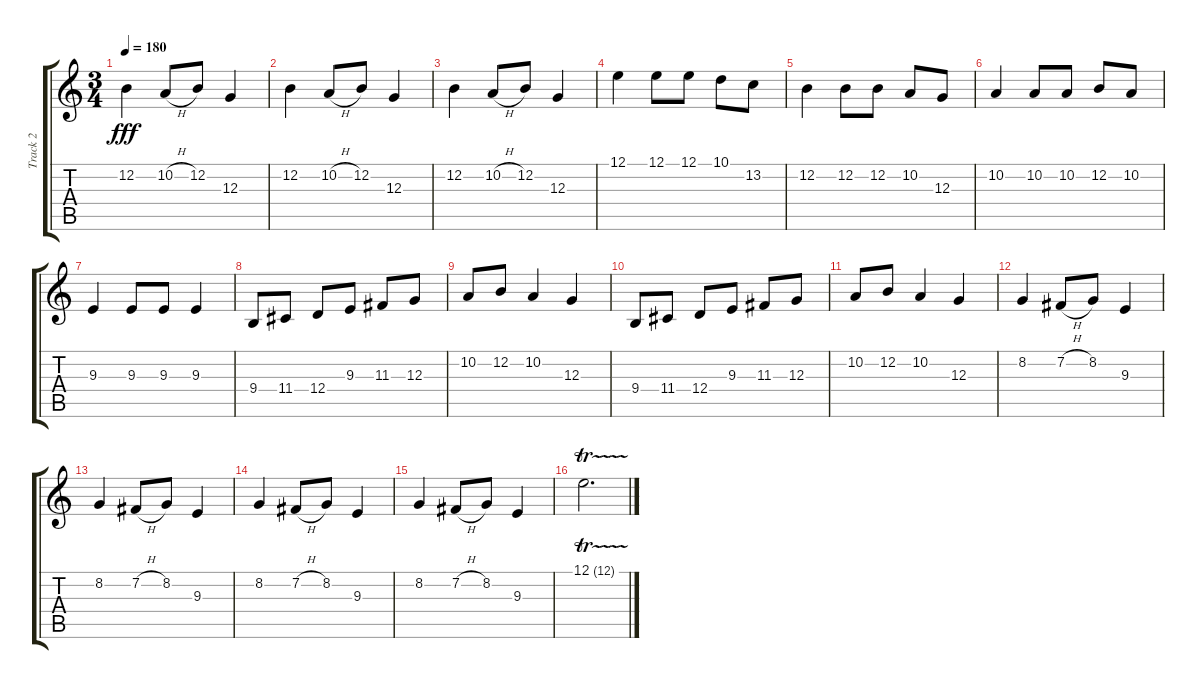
\track ("Track 2" "Track 2") {instrument tubularbells}
\staff {score tabs}
\tuning (E4 B3 G3 D3 A2 E2) {hide}
\ts (3 4)
\tempo 180
\clef g2
\ks c
12.2.4{dy fff} 10.2{h}.8 12.2.8 12.3.4 |
12.2.4 10.2{h}.8 12.2.8 12.3.4 |
12.2.4 10.2{h}.8 12.2.8 12.3.4 |
12.1.4 12.1.8 12.1.8 10.1.8 13.2.8 |
12.2.4 12.2.8 12.2.8 10.2.8 12.3.8 |
10.2.4 10.2.8 10.2.8 12.2.8 10.2.8 |
9.3.4 9.3.8 9.3.8 9.3.4 |
9.4.8 11.4.8 12.4.8 9.3.8 11.3.8 12.3.8 |
10.2.8 12.2.8 10.2.4 12.3.4 |
9.4.8 11.4.8 12.4.8 9.3.8 11.3.8 12.3.8 |
10.2.8 12.2.8 10.2.4 12.3.4 |
8.2.4 7.2{h}.8 8.2.8 9.3.4 |
8.2.4 7.2{h}.8 8.2.8 9.3.4 |
8.2.4 7.2{h}.8 8.2.8 9.3.4 |
8.2.4 7.2{h}.8 8.2.8 9.3.4 |
12.1{tr (12 64)}.2{d}
